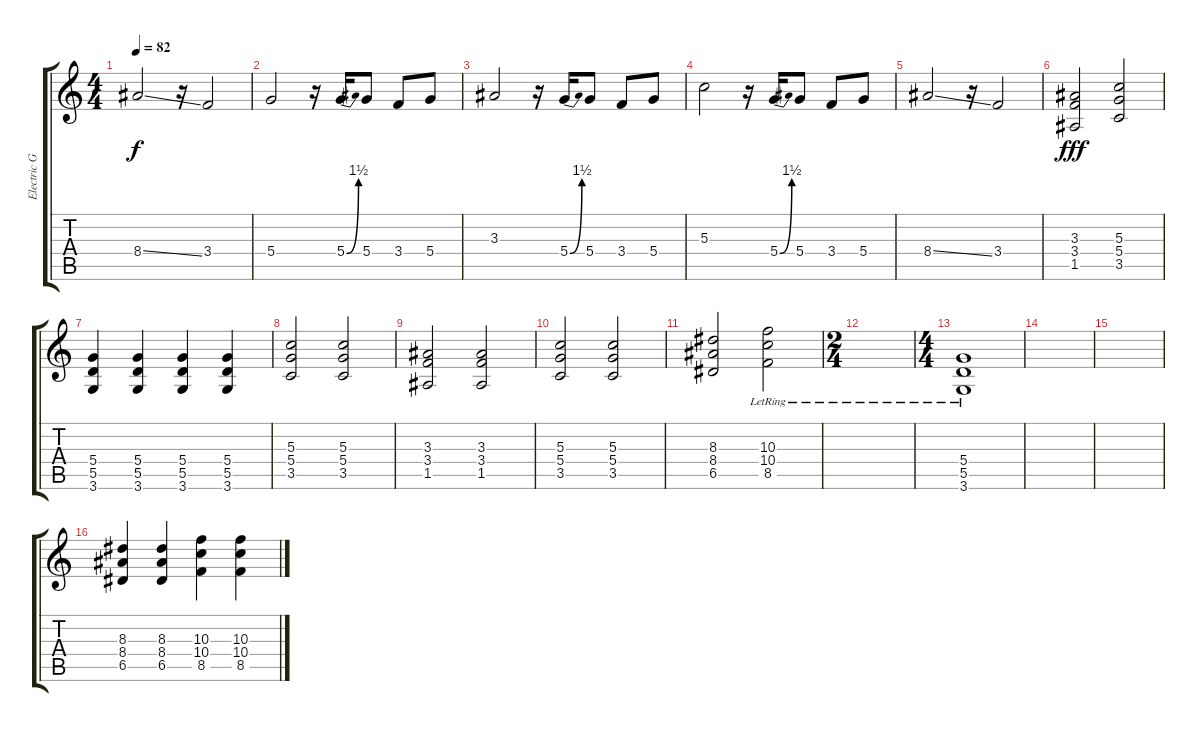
\track ("Electric Guitar" "Electric G") {instrument overdrivenguitar}
\staff {score tabs}
\tuning (E4 B3 G3 D3 A2 E2) {hide}
\ts (4 4)
\tempo 82
\clef g2
\ks c
8.4{ss}.2{dy f} r.16 3.4.2 |
5.4.2 r.16 5.4{be (bend 0 0 60 6)}.16 5.4.8 3.4.8 5.4.8 |
3.3.2 r.16 5.4{be (bend 0 0 60 6)}.16 5.4.8 3.4.8 5.4.8 |
5.3.2 r.16 5.4{be (bend 0 0 60 6)}.16 5.4.8 3.4.8 5.4.8 |
8.4{ss}.2 r.16 3.4.2 |
(3.3 3.4 1.5).2{dy fff} (5.3 5.4 3.5).2 |
(5.4 5.5 3.6).4 (5.4 5.5 3.6).4 (5.4 5.5 3.6).4 (5.4 5.5 3.6).4 |
(5.3 5.4 3.5).2 (5.3 5.4 3.5).2 |
(3.3 3.4 1.5).2 (3.3 3.4 1.5).2 |
(5.3 5.4 3.5).2 (5.3 5.4 3.5).2 |
(8.3 8.4 6.5).2 (10.3 10.4 8.5{lr}).2 |
\ts (2 4)
|
\ts (4 4)
(5.4{lr} 5.5 3.6).1{txt ""} |
|
|
(8.3 8.4 6.5).4 (8.3 8.4 6.5).4 (10.3 10.4 8.5).4 (10.3 10.4 8.5).4
